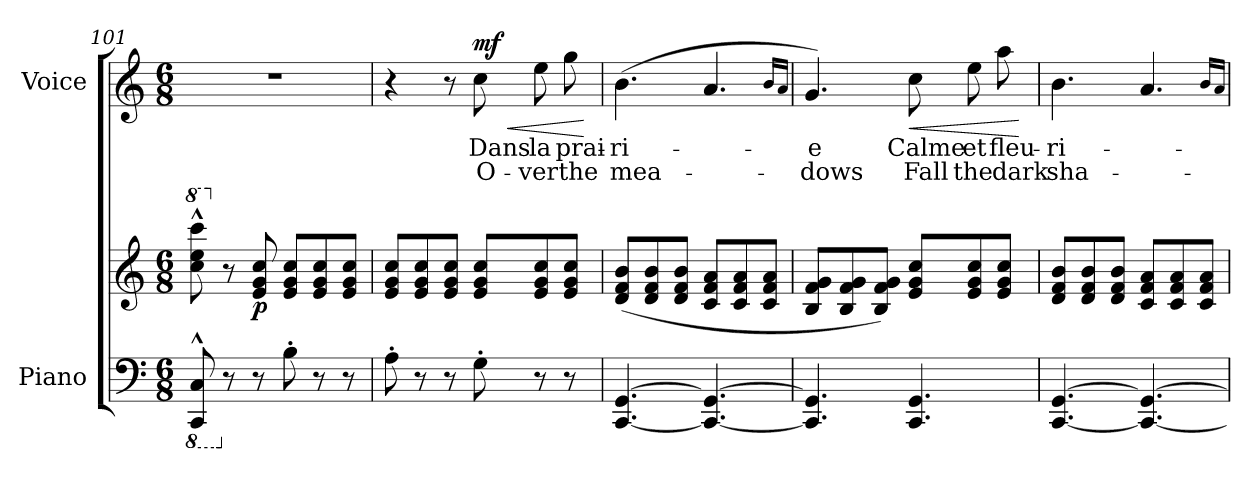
**kern	**kern	**dynam	**kern	**text	**text	**dynam
*part2	*part2	*part2	*part1	*part1	*part1	*part1
*staff3	*staff2	*staff2/3	*staff1	*staff1	*staff1	*staff1
*I"Piano	*	*	*I"Voice	*	*	*
*I'Pno	*	*	*	*	*	*
*clefF4	*clefG2	*	*clefG2	*	*	*
*k[]	*k[]	*	*k[]	*	*	*
*M6/8	*M6/8	*	*M6/8	*	*	*
*8ba	*	*	*	*	*	*
*	*8va	*	*	*	*	*
=101	=101	=101	=101	=101	=101	=101
!	!	!LO:DY:b	!	!	!	!
8CCC/^^ 8CC/^^	8ccc\^^ 8eee\^^ 8cccc\^^	other-dynamics	2.r	.	.	.
*X8ba	*	*	*	*	*	*
*	*X8va	*	*	*	*	*
8r	8r	.	.	.	.	.
!	!	!LO:DY:b	!	!	!	!
8r	8e/ 8g/ 8cc/	p	.	.	.	.
8B'\	8e/ 8g/ 8cc/L	.	.	.	.	.
8r	8e/ 8g/ 8cc/	.	.	.	.	.
8r	8e/ 8g/ 8cc/J	.	.	.	.	.
!!LO:LB:g=z
=102	=102	=102	=102	=102	=102	=102
8A'\	8e/ 8g/ 8cc/L	.	4r	.	.	.
8r	8e/ 8g/ 8cc/	.	.	.	.	.
8r	8e/ 8g/ 8cc/J	.	8r	.	.	.
!	!	!	!	!LO:LY:b	!LO:LY:b	!LO:HP:b
!	!	!	!	!	!	!LO:DY:n=1:a
8G'\	8e/ 8g/ 8cc/L	.	8cc\	Dans	O-	< mf
!	!	!	!	!LO:LY:b	!LO:LY:b	!
8r	8e/ 8g/ 8cc/	.	8ee\	la	-ver	.
!	!	!	!	!LO:LY:b	!LO:LY:b	!
8r	8e/ 8g/ 8cc/J	.	8gg\	prai-	the	.
.	.	.	.	.	.	[
=103	=103	=103	=103	=103	=103	=103
!	!	!	!	!LO:LY:b	!LO:LY:b	!
[4.CC/ [4.GG/	(<8d/ 8f/ 8b/L	.	(4.b\	-ri-	mea-	.
.	8d/ 8f/ 8b/	.	.	.	.	.
.	8d/ 8f/ 8b/J	.	.	.	.	.
4.CC/_ 4.GG/_	8c/ 8f/ 8a/L	.	4.a/	.	.	.
.	8c/ 8f/ 8a/	.	.	.	.	.
.	8c/ 8f/ 8a/J	.	.	.	.	.
.	.	.	16qb/LL	.	.	.
.	.	.	16qa/JJ	.	.	.
=104	=104	=104	=104	=104	=104	=104
!	!	!	!	!LO:LY:b	!LO:LY:b	!
4.CC/] 4.GG/]	8B/ 8f/ 8g/L	.	4.g/)	-e	-dows	.
.	8B/ 8f/ 8g/	.	.	.	.	.
.	8B/ 8f/ 8g/J)	.	.	.	.	.
!	!	!	!	!LO:LY:b	!LO:LY:b	!LO:HP:b
4.CC/ 4.GG/	8e/ 8g/ 8cc/L	.	8cc\	Calme	Fall	<
!	!	!	!	!LO:LY:b	!LO:LY:b	!
.	8e/ 8g/ 8cc/	.	8ee\	et	the	.
!	!	!	!	!LO:LY:b	!LO:LY:b	!
.	8e/ 8g/ 8cc/J	.	8aa\	fleu-	dark	.
.	.	.	.	.	.	[
!!LO:LB:g=z
=105	=105	=105	=105	=105	=105	=105
!	!	!	!	!LO:LY:b	!LO:LY:b	!
[4.CC/ [4.GG/	8d/ 8f/ 8b/L	.	4.b\	-ri-	sha-	.
.	8d/ 8f/ 8b/	.	.	.	.	.
.	8d/ 8f/ 8b/J	.	.	.	.	.
4.CC/_ 4.GG/_	8c/ 8f/ 8a/L	.	4.a/	.	.	.
.	8c/ 8f/ 8a/	.	.	.	.	.
.	8c/ 8f/ 8a/J	.	.	.	.	.
.	.	.	16qb/LL	.	.	.
.	.	.	16qa/JJ	.	.	.
=	=	=	=	=	=	=
*-	*-	*-	*-	*-	*-	*-
